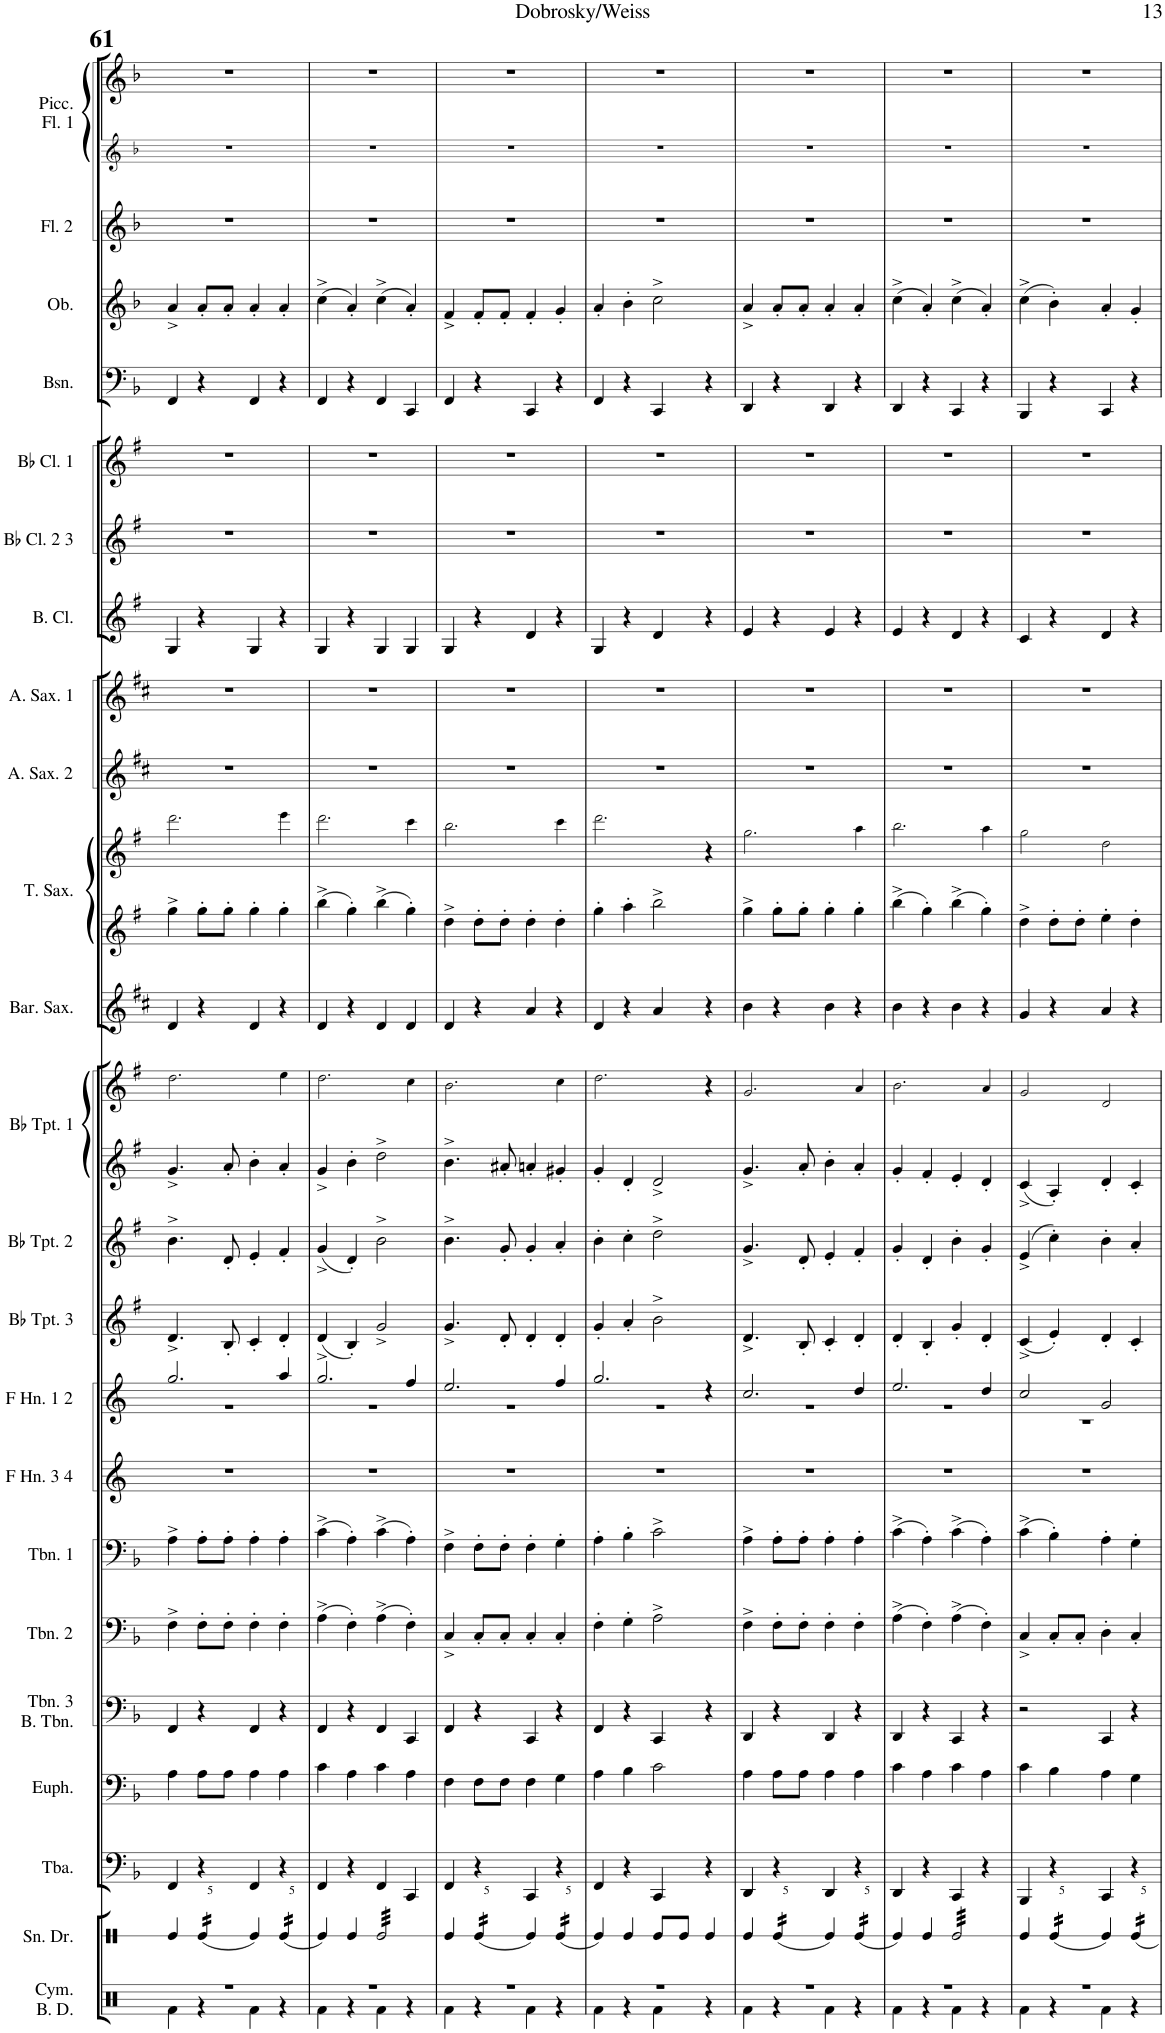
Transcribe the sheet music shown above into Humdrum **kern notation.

**kern	**kern	**kern	**kern	**kern	**kern	**kern	**kern	**kern	**kern	**kern	**kern	**kern	**kern	**kern	**kern
*part14	*part13	*part12	*part11	*part10	*part9	*part8	*part7	*part6	*part6	*part5	*part4	*part4	*part3	*part2	*part1
*staff16	*staff15	*staff14	*staff13	*staff12	*staff11	*staff10	*staff9	*staff8	*staff7	*staff6	*staff5	*staff4	*staff3	*staff2	*staff1
*I"Tuba	*I"Euphonium	*I"Trombone 3 Bass Trombone	*I"Trombone 2	*I"Trombone 1	*I"F Horn 1 &amp; 2	*I"Bb Trumpet 3	*I"Bb Trumpet 2	*I"Bb Trumpet 1	*	*I"Baritone Saxophone	*I"Tenor Saxophone	*	*I"Bass Clarinet	*I"Bassoon	*I"Oboe
*I'Tba.	*I'Euph.	*I'Tbn. 3 B. Tbn.	*I'Tbn. 2	*I'Tbn. 1	*I'F Hn. 1 2	*I'Bb Tpt. 3	*I'Bb Tpt. 2	*I'Bb Tpt. 1	*	*I'Bar. Sax.	*I'T. Sax.	*	*I'B. Cl.	*I'Bsn.	*I'Ob.
!!LO:PB:g=z
*clefF4	*clefF4	*clefF4	*clefF4	*clefF4	*clefG2	*clefG2	*clefG2	*clefG2	*clefG2	*clefG2	*clefG2	*clefG2	*clefG2	*clefF4	*clefG2
*	*	*	*	*	*Trd4c7	*Trd1c2	*Trd1c2	*Trd1c2	*Trd1c2	*Trd12c21	*Trd8c14	*Trd8c14	*Trd8c14	*	*
*k[b-]	*k[b-]	*k[b-]	*k[b-]	*k[b-]	*k[]	*k[f#]	*k[f#]	*k[f#]	*k[f#]	*k[f#c#]	*k[f#]	*k[f#]	*k[f#]	*k[b-]	*k[b-]
*M4/4	*M4/4	*M4/4	*M4/4	*M4/4	*M4/4	*M4/4	*M4/4	*M4/4	*M4/4	*M4/4	*M4/4	*M4/4	*M4/4	*M4/4	*M4/4
*met(c|)	*met(c|)	*met(c|)	*met(c|)	*met(c|)	*met(c|)	*met(c|)	*met(c|)	*met(c|)	*met(c|)	*met(c|)	*met(c|)	*met(c|)	*met(c|)	*met(c|)	*met(c|)
=61	=61	=61	=61	=61	=61	=61	=61	=61	=61	=61	=61	=61	=61	=61	=61
*	*	*	*	*	*^	*	*	*	*	*	*	*	*	*	*
4FF/	4A\	4FF/	4F^\	4A^\	2.gg/	1r	4.d^/	4.b^\	4.g^/	2.dd!\	4d/	4gg^\	2.ddd!\	4G/	4FF/	4a^/
4r	8A\L	4r	8F'\L	8A'\L	.	.	.	.	.	.	4r	8gg'\L	.	4r	4r	8a'/L
.	8A\J	.	8F'\J	8A'\J	.	.	8B'/	8d'/	8a'/	.	.	8gg'\J	.	.	.	8a'/J
4FF/	4A\	4FF/	4F'\	4A'\	.	.	4c'/	4e'/	4b'\	.	4d/	4gg'\	.	4G/	4FF/	4a'/
4r	4A\	4r	4F'\	4A'\	4aa/	.	4d'/	4f#'/	4a'/	4ee!\	4r	4gg'\	4eee!\	4r	4r	4a'/
=62	=62	=62	=62	=62	=62	=62	=62	=62	=62	=62	=62	=62	=62	=62	=62	=62
4FF/	4c\	4FF/	(4A^\	(4c^\	2.gg/	1r	(4d^/	(4g^/	4g^/	2.dd!\	4d/	4bb^\	2.ddd!\	4G/	4FF/	(4cc^\
4r	4A\	4r	4F'\)	4A'\)	.	.	4B'/)	4d'/)	4b'\	.	4r	4gg'\	.	4r	4r	4a'/)
4FF/	4c\	4FF/	(4A^\	(4c^\	.	.	2g^/	2b^\	2dd^\	.	4d/	4bb^\	.	4G/	4FF/	(4cc^\
4CC/	4A\	4CC/	4F'\)	4A'\)	4ff/	.	.	.	.	4cc!\	4d/	4gg'\	4ccc!\	4G/	4CC/	4a'/)
=63	=63	=63	=63	=63	=63	=63	=63	=63	=63	=63	=63	=63	=63	=63	=63	=63
4FF/	4F\	4FF/	4C^/	4F^\	2.ee/	1r	4.g^/	4.b^\	4.b^\	2.b!\	4d/	4dd^\	2.bb!\	4G/	4FF/	4f^/
4r	8F\L	4r	8C'/L	8F'\L	.	.	.	.	.	.	4r	8dd'\L	.	4r	4r	8f'/L
.	8F\J	.	8C'/J	8F'\J	.	.	8d'/	8g'/	8a#X'/	.	.	8dd'\J	.	.	.	8f'/J
4CC/	4F\	4CC/	4C'/	4F'\	.	.	4d'/	4g'/	4an'/	.	4a/	4dd'\	.	4d/	4CC/	4f'/
4r	4G\	4r	4C'/	4G'\	4ff/	.	4d'/	4a'/	4g#X'/	4cc!\	4r	4dd'\	4ccc!\	4r	4r	4g'/
=64	=64	=64	=64	=64	=64	=64	=64	=64	=64	=64	=64	=64	=64	=64	=64	=64
4FF/	4A\	4FF/	4F'\	4A'\	2.gg/	1r	4g'/	4b'\	4g'/	2.dd!\	4d/	4gg'\	2.ddd!\	4G/	4FF/	4a'/
4r	4B-\	4r	4G'\	4B-'\	.	.	4a'/	4cc'\	4d'/	.	4r	4aa'\	.	4r	4r	4b-'\
4CC/	2c\	4CC/	2A^\	2c^\	.	.	2b^\	2dd^\	2d^/	.	4a/	2bb^\	.	4d/	4CC/	2cc^\
4r	.	4r	.	.	4r	.	.	.	.	4r	4r	.	4r	4r	4r	.
=65	=65	=65	=65	=65	=65	=65	=65	=65	=65	=65	=65	=65	=65	=65	=65	=65
4DD/	4A\	4DD/	4F^\	4A^\	2.cc/	1r	4.d^/	4.g^/	4.g^/	2.g!/	4b\	4gg^\	2.gg!\	4e/	4DD/	4a^/
4r	8A\L	4r	8F'\L	8A'\L	.	.	.	.	.	.	4r	8gg'\L	.	4r	4r	8a'/L
.	8A\J	.	8F'\J	8A'\J	.	.	8B'/	8d'/	8a'/	.	.	8gg'\J	.	.	.	8a'/J
4DD/	4A\	4DD/	4F'\	4A'\	.	.	4c'/	4e'/	4b'\	.	4b\	4gg'\	.	4e/	4DD/	4a'/
4r	4A\	4r	4F'\	4A'\	4dd/	.	4d'/	4f#'/	4a'/	4a!/	4r	4gg'\	4aa!\	4r	4r	4a'/
=66	=66	=66	=66	=66	=66	=66	=66	=66	=66	=66	=66	=66	=66	=66	=66	=66
4DD/	4c\	4DD/	(4A^\	(4c^\	2.ee/	1r	4d'/	4g'/	4g'/	2.b!\	4b\	4bb^\	2.bb!\	4e/	4DD/	(4cc^\
4r	4A\	4r	4F'\)	4A'\)	.	.	4B'/	4d'/	4f#'/	.	4r	4gg'\	.	4r	4r	4a'/)
4CC/	4c\	4CC/	(4A^\	(4c^\	.	.	4g'/	4b'\	4e'/	.	4b\	4bb^\	.	4d/	4CC/	(4cc^\
4r	4A\	4r	4F'\)	4A'\)	4dd/	.	4d'/	4g'/	4d'/	4a!/	4r	4gg'\	4aa!\	4r	4r	4a'/)
=67	=67	=67	=67	=67	=67	=67	=67	=67	=67	=67	=67	=67	=67	=67	=67	=67
4BBB-/	4c\	2r	4C^/	(4c^\	2cc/	1r	(4c^/	(4e^/	4c^/	2g!/	4g/	4dd^\	2gg!\	4c/	4BBB-/	(4cc^\
4r	4B-\	.	8C'/L	4B-'\)	.	.	4e'/)	4cc'\)	4A'/	.	4r	8dd'\L	.	4r	4r	4b-'\)
.	.	.	8C'/J	.	.	.	.	.	.	.	.	8dd'\J	.	.	.	.
4CC/	4A\	4CC/	4D'\	4A'\	2g/	.	4d'/	4b'\	4d'/	2d!/	4a/	4ee'\	2dd!\	4d/	4CC/	4a'/
4r	4G\	4r	4C'/	4G'\	.	.	4c'/	4a'/	4c'/	.	4r	4dd'\	.	4r	4r	4g'/
*	*	*	*	*	*v	*v	*	*	*	*	*	*	*	*	*	*
=	=	=	=	=	=	=	=	=	=	=	=	=	=	=	=
*-	*-	*-	*-	*-	*-	*-	*-	*-	*-	*-	*-	*-	*-	*-	*-
